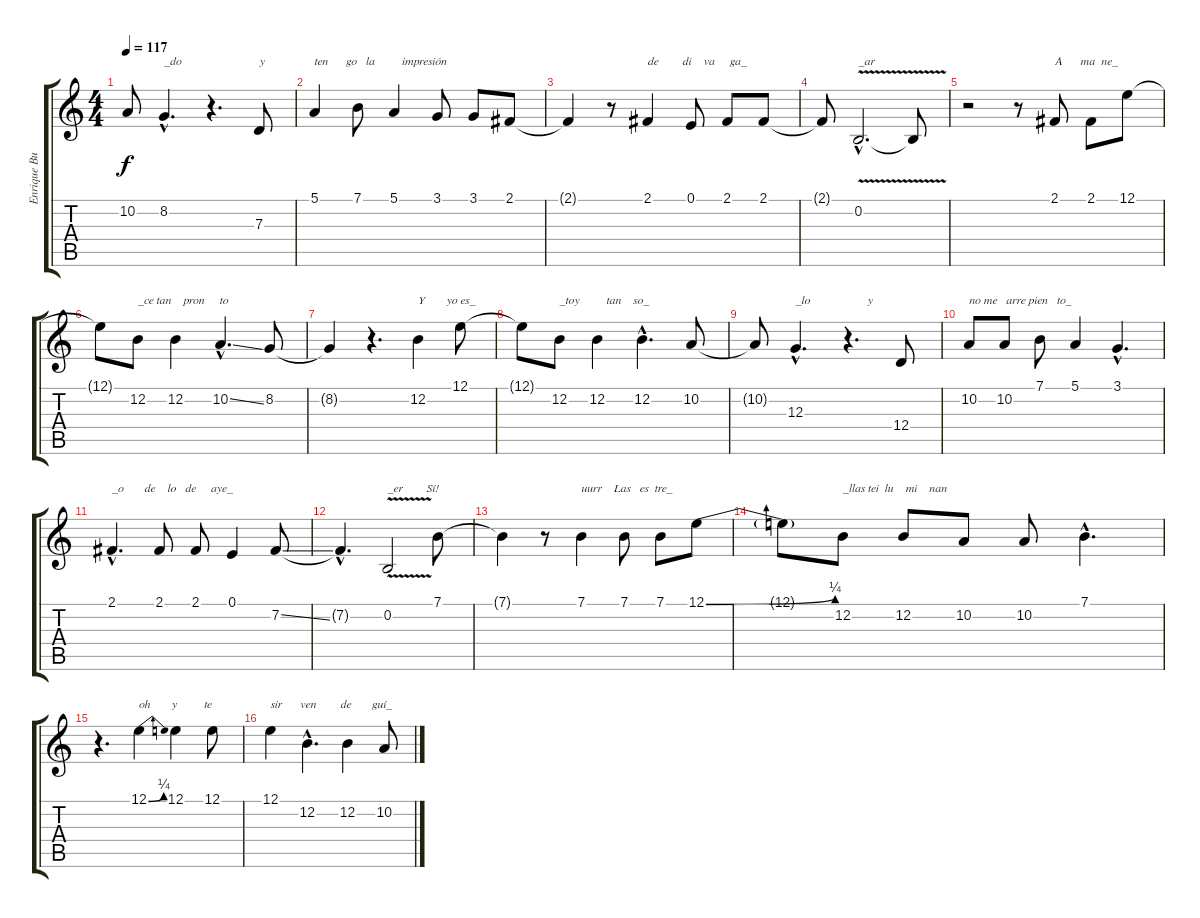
\track ("Enrique Bunbury - Voz" "Enrique Bu") {instrument synthbrass1}
\staff {score tabs}
\tuning (E4 B3 G3 D3 A2 E2) {hide}
\ts (4 4)
\tempo 117
\clef g2
\ks c
10.2{t}.8{dy f} 8.2{hac}.4{d txt "_do"} r.4{d} 7.3.8{txt "y"} |
5.1.4{txt "ten      go   la         impresión"} 7.1.8 5.1.4 3.1.8 3.1.8 2.1.8 |
2.1{t}.4 r.8 2.1.4{txt "de        di    va     ga_"} 0.1.8 2.1.8 2.1.8 |
2.1{t}.8 0.2{v hac}.2{d txt "_ar"} 0.2{t}.8 |
r.2 r.8 2.1.8{txt "A      ma  ne_"} 2.1.8 12.1.8 |
12.1{t}.8 12.2.8{txt "_ce tan    pron     to"} 12.2.4 10.2{ss hac}.4{d} 8.2.8 |
8.2{t}.4 r.4{d} 12.2.4{txt "Y       yo es_"} 12.1.8 |
12.1{t}.8 12.2.8{txt "_toy         tan    so_"} 12.2.4 12.2{hac}.4{d} 10.2.8 |
10.2{t}.8 12.3{hac}.4{d txt "_lo                   y"} r.4{d} 12.4.8 |
10.2.8{txt "no me   arre pien   to_"} 10.2.8 7.1.8 5.1.4 3.1{hac}.4{d} |
2.1{hac}.4{d txt "_o       de    lo   de     aye_"} 2.1.8 2.1.8 0.1.4 7.2{ss}.8 |
7.2{hac t}.4{d} 0.2{v}.2{txt "_er        Sí!"} 7.1.8 |
7.1{t}.4 r.8 7.1.4{txt "uurr    Las   es  tre_"} 7.1.8 7.1.8 12.1{be (bend 0 0 60 1)}.8 |
12.1{t}.8 12.2.8{txt "_llas tei  lu    mi    nan"} 12.2.8 10.2.8 10.2.8 7.1{hac}.4{d} |
r.4{d} 12.1{be (bend 0 0 60 1)}.4{txt "oh       y         te"} 12.1.4 12.1.8 |
12.1.4{txt "sir      ven        de       guí_"} 12.2{hac}.4{d} 12.2.4 10.2.8
